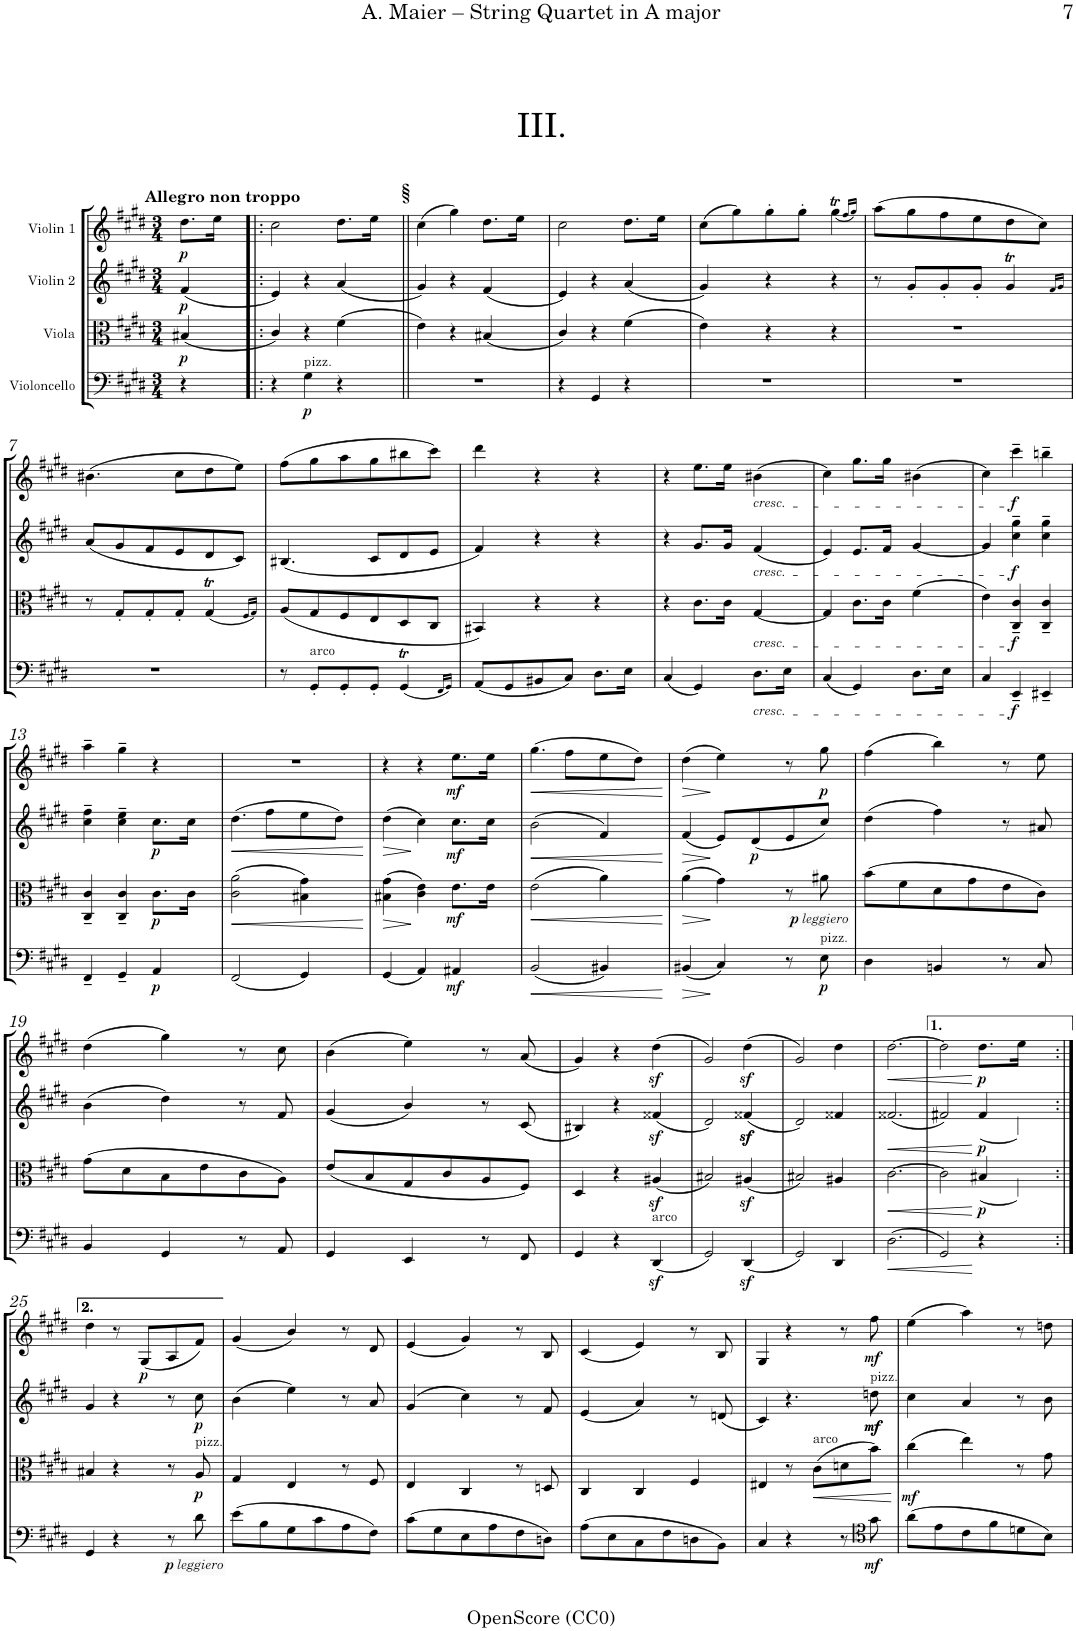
**kern	**dynam	**kern	**dynam	**kern	**dynam	**kern	**dynam
*part4	*part4	*part3	*part3	*part2	*part2	*part1	*part1
*staff4	*staff4	*staff3	*staff3	*staff2	*staff2	*staff1	*staff1
*I"Violoncello	*	*I"Viola	*	*I"Violin 2	*	*I"Violin 1	*
*I'Vc	*	*I'Vla	*	*I'Vln	*	*I'Vln	*
!!LO:PB:g=z
*clefF4	*	*clefC3	*	*clefG2	*	*clefG2	*
*k[f#c#g#d#]	*	*k[f#c#g#d#]	*	*k[f#c#g#d#]	*	*k[f#c#g#d#]	*
*M3/4	*	*M3/4	*	*M3/4	*	*M3/4	*
=1	=1	=1	=1	=1	=1	=1	=1
!	!	!	!	!	!	!LO:TX:a:t=III.	!
!	!	!	!	!	!	!LO:TX:a:B:t=Allegro non troppo	!
!	!	!	!LO:DY:b	!	!LO:DY:b	!	!LO:DY:b
4r	.	(4B#X/	p	(4f#/	p	8.dd#\L	p
.	.	.	.	.	.	16ee\Jk	.
=2!|:	=2!|:	=2!|:	=2!|:	=2!|:	=2!|:	=2!|:	=2!|:
4r	.	4c#/)	.	4e/)	.	2cc#\	.
!LO:TX:a:t=pizz.	!	!	!	!	!	!	!
!	!LO:DY:b	!	!	!	!	!	!
4G#\	p	4r	.	4r	.	.	.
4r	.	(4f#\	.	(4a/	.	8.dd#\L	.
.	.	.	.	.	.	16ee\Jk	.
=3||	=3||	=3||	=3||	=3||	=3||	=3||	=3||
2.r	.	4e\)	.	4g#/)	.	(4cc#\	.
.	.	4r	.	4r	.	4gg#\)	.
.	.	(4B#X/	.	(4f#/	.	8.dd#\L	.
.	.	.	.	.	.	16ee\Jk	.
=4	=4	=4	=4	=4	=4	=4	=4
4r	.	4c#/)	.	4e/)	.	2cc#\	.
4GG#/	.	4r	.	4r	.	.	.
4r	.	(4f#\	.	(4a/	.	8.dd#\L	.
.	.	.	.	.	.	16ee\Jk	.
=5	=5	=5	=5	=5	=5	=5	=5
2.r	.	4e\)	.	4g#/)	.	(8cc#\L	.
.	.	.	.	.	.	8gg#\)	.
.	.	4r	.	4r	.	8gg#'\	.
.	.	.	.	.	.	8gg#'\J	.
.	.	4r	.	4r	.	(<4gg#t\	.
.	.	.	.	.	.	16qff#/LL	.
.	.	.	.	.	.	16qgg#/JJ)	.
=6	=6	=6	=6	=6	=6	=6	=6
2.r	.	2.r	.	8r	.	(8aa\L	.
.	.	.	.	8g#'/L	.	8gg#\	.
.	.	.	.	8g#'/	.	8ff#\	.
.	.	.	.	8g#'/J	.	8ee\	.
.	.	.	.	4g#t/	.	8dd#\	.
.	.	.	.	.	.	8cc#\J)	.
.	.	.	.	16qf#/LL	.	.	.
.	.	.	.	16qg#/JJ	.	.	.
!!LO:LB:g=z
=7	=7	=7	=7	=7	=7	=7	=7
2.r	.	8r	.	(8a/L	.	(4.b#X\	.
.	.	8G#'/L	.	8g#/	.	.	.
.	.	8G#'/	.	8f#/	.	.	.
.	.	8G#'/J	.	8e/	.	8cc#\L	.
.	.	(<4G#t/	.	8d#/	.	8dd#\	.
.	.	.	.	8c#/J)	.	8ee\J)	.
.	.	16qF#/LL	.	.	.	.	.
.	.	16qG#/JJ)	.	.	.	.	.
=8	=8	=8	=8	=8	=8	=8	=8
8r	.	(8A/L	.	(4.B#X/	.	(8ff#\L	.
!LO:TX:a:t=arco	!	!	!	!	!	!	!
8GG#'/L	.	8G#/	.	.	.	8gg#\	.
8GG#'/	.	8F#/	.	.	.	8aa\	.
8GG#'/J	.	8E/	.	8c#/L	.	8gg#\	.
(<4GG#t/	.	8D#/	.	8d#/	.	8bb#X\	.
.	.	8C#/J	.	8e/J	.	8ccc#\J)	.
16qFF#/LL	.	.	.	.	.	.	.
16qGG#/JJ)	.	.	.	.	.	.	.
=9	=9	=9	=9	=9	=9	=9	=9
(8AA/L	.	4BB#X/)	.	4f#/)	.	4ddd#\	.
8GG#/	.	.	.	.	.	.	.
8BB#X/	.	4r	.	4r	.	4r	.
8C#/J)	.	.	.	.	.	.	.
8.D#\L	.	4r	.	4r	.	4r	.
16E\Jk	.	.	.	.	.	.	.
=10	=10	=10	=10	=10	=10	=10	=10
(4C#/	.	4r	.	4r	.	4r	.
4GG#/)	.	8.c#\L	.	8.g#/L	.	8.ee\L	.
.	.	16c#\Jk	.	16g#/Jk	.	16ee\Jk	.
!	!	!	!	!	!	!LO:TX:b:i:t=cresc.	!
!	!	!	!	!LO:TX:b:i:t=cresc.	!	!	!
!	!	!LO:TX:b:i:t=cresc.	!	!	!	!	!
!LO:TX:b:i:t=cresc.	!	!	!	!	!	!	!
8.D#\L	.	[4G#/	.	(4f#/	.	(4b#X\	.
16E\Jk	.	.	.	.	.	.	.
=11	=11	=11	=11	=11	=11	=11	=11
(4C#/	.	4G#/]	.	4e/)	.	4cc#\)	.
4GG#/)	.	8.c#\L	.	8.e/L	.	8.gg#\L	.
.	.	16c#\Jk	.	16f#/Jk	.	16gg#\Jk	.
8.D#\L	.	(4f#\	.	[4g#/	.	(4b#X\	.
16E\Jk	.	.	.	.	.	.	.
=12	=12	=12	=12	=12	=12	=12	=12
4C#/	.	4e\)	.	4g#/]	.	4cc#\)	.
!	!LO:DY:b	!	!LO:DY:b	!	!LO:DY:b	!	!LO:DY:b
4EE~/	f	4C#/~ 4c#/~	f	4cc#\~ 4gg#\~	f	4ccc#~\	f
4EE#X~/	.	4C#/~ 4c#/~	.	4cc#\~ 4gg#\~	.	4bbn~\	.
!!LO:LB:g=z
=13	=13	=13	=13	=13	=13	=13	=13
4FF#~/	.	4C#/~ 4c#/~	.	4cc#\~ 4ff#\~	.	4aa~\	.
4GG#~/	.	4C#/~ 4c#/~	.	4cc#\~ 4ee\~	.	4gg#;<~\	.
!	!LO:DY:b	!	!LO:DY:b	!	!LO:DY:b	!	!
4AA/	p	8.c#\L	p	8.cc#\L	p	4r	.
.	.	16c#\Jk	.	16cc#\Jk	.	.	.
=14	=14	=14	=14	=14	=14	=14	=14
!	!	!	!LO:HP:b	!	!LO:HP:b	!	!
(2FF#/	.	(2c#\ 2a\	<	(4.dd#\	<	2.r	.
.	.	.	.	8ff#\L	.	.	.
4GG#/)	.	4B#X\ 4g#\)	.	8ee\	.	.	.
.	.	.	.	8dd#\J)	.	.	.
.	.	.	[	.	[	.	.
=15	=15	=15	=15	=15	=15	=15	=15
!	!	!	!LO:HP:b	!	!LO:HP:b	!	!
(4GG#/	.	(4B#X\ 4g#\	>	(4dd#\	>	4r	.
4AA/)	.	4c#\ 4e\)	]	4cc#\)	]	4r;<	.
!	!LO:DY:b	!	!LO:DY:b	!	!LO:DY:b	!	!LO:DY:b
4AA#X/	mf	8.e\L	mf	8.cc#\L	mf	8.ee\L	mf
.	.	16e\Jk	.	16cc#\Jk	.	16ee\Jk	.
=16	=16	=16	=16	=16	=16	=16	=16
!	!LO:HP:b	!	!LO:HP:b	!	!LO:HP:b	!	!LO:HP:b
(2BB/	<	(2e\	<	(2b\	<	(4.gg#\	<
.	.	.	.	.	.	8ff#\L	.
4BB#X/)	.	4a\)	.	4f#/)	.	8ee\	.
.	.	.	.	.	.	8dd#\J)	.
.	[	.	[	.	[	.	[
=17	=17	=17	=17	=17	=17	=17	=17
!	!LO:HP:b	!	!LO:HP:b	!	!LO:HP:b	!	!LO:HP:b
(4BB#X/	>	(4a\	>	(4f#/	>	(4dd#\	>
4C#/)	]	4g#\)	]	8e/L)	]	4ee\)	]
!	!	!	!	!	!LO:DY:b	!	!
.	.	.	.	(8d#/	p	.	.
8r	.	8r	.	8e/	.	8r	.
!LO:TX:a:t=pizz.	!	!	!	!	!	!	!
!	!LO:DY:b	!	!LO:DY:b	!	!	!	!
!	!	!	!LO:DY:n=1:b	!	!	!	!LO:DY:b
8E\	p	8a#X\	p other-dynamics	8cc#/J)	.	8gg#\	p
=18	=18	=18	=18	=18	=18	=18	=18
4D#\	.	(8b\L	.	(4dd#\	.	(4ff#\	.
.	.	8f#\	.	.	.	.	.
4BBn/	.	8d#\	.	4ff#\)	.	4bb\)	.
.	.	8g#\	.	.	.	.	.
8r	.	8e\	.	8r	.	8r	.
8C#/	.	8c#\J)	.	8a#X/	.	8ee\	.
!!LO:LB:g=z
=19	=19	=19	=19	=19	=19	=19	=19
4BB/	.	(8g#\L	.	(4b\	.	(4dd#\	.
.	.	8d#\	.	.	.	.	.
4GG#/	.	8B\	.	4dd#\)	.	4gg#\)	.
.	.	8e\	.	.	.	.	.
8r	.	8c#\	.	8r	.	8r	.
8AA/	.	8A\J)	.	8f#/	.	8cc#\	.
=20	=20	=20	=20	=20	=20	=20	=20
4GG#/	.	(8e/L	.	(4g#/	.	(4b\	.
.	.	8B/	.	.	.	.	.
4EE/	.	8G#/	.	4b/)	.	4ee\)	.
.	.	8c#/	.	.	.	.	.
8r	.	8A/	.	8r	.	8r	.
8FF#/	.	8F#/J)	.	(8c#/	.	(8a/	.
=21	=21	=21	=21	=21	=21	=21	=21
4GG#/	.	4D#/	.	4B#X/)	.	4g#/)	.
4r	.	4r	.	4r	.	4r	.
!LO:TX:a:t=arco	!	!	!	!	!	!	!
(4DD#z</	.	(4A#Xz</	.	(4f##Xz</	.	(4dd#z<\	.
=22	=22	=22	=22	=22	=22	=22	=22
2GG#/)	.	2B#X/)	.	2d#/)	.	2g#/)	.
(4DD#z</	.	(4A#Xz</	.	(4f##Xz</	.	(4dd#z<\	.
=23	=23	=23	=23	=23	=23	=23	=23
2GG#/)	.	2B#X/)	.	2d#/)	.	2g#/)	.
4DD#/	.	4A#X/	.	4f##X/	.	4dd#\	.
=24	=24	=24	=24	=24	=24	=24	=24
!	!LO:HP:b	!	!LO:HP:b	!	!LO:HP:b	!	!LO:HP:b
(2.D#\	<	[2.c#\	<	(2.f##X/	<	[2.dd#\	<
=24X1	=24X1	=24X1	=24X1	=24X1	=24X1	=24X1	=24X1
*	*	*^	*	*^	*	*	*
2GG#/)	.	2c#\]	2ryy	.	2f#X/)	2ryy	.	2dd#\]	.
!	!	!	!	!LO:DY:n=1:b	!	!	!LO:DY:n=1:b	!	!LO:DY:n=1:b
4r	[	4B#X/	(<8.B#L	[ p	4f#/	(<8.f#L	[ p	8.dd#\L	[ p
.	.	.	16B#\Jk)	.	.	16f#\Jk)	.	16ee\Jk	.
*	*	*v	*v	*	*	*	*	*	*
*	*	*	*	*v	*v	*	*	*
!!LO:LB:g=z
=25:|!	=25:|!	=25:|!	=25:|!	=25:|!	=25:|!	=25:|!	=25:|!
4GG#/	.	4B#X/	.	4g#/	.	4dd#\	.
4r	.	4r	.	4r	.	8r	.
!	!	!	!	!	!	!	!LO:DY:b
.	.	.	.	.	.	(8G#/L	p
8r	.	8r	.	8r	.	8A/	.
!	!	!LO:TX:a:t=pizz.	!	!	!	!	!
!	!LO:DY:b	!	!	!	!	!	!
!	!LO:DY:n=1:b	!	!LO:DY:b	!	!LO:DY:b	!	!
8d#\	p other-dynamics	8A/	p	8cc#\	p	8f#/J)	.
=26	=26	=26	=26	=26	=26	=26	=26
(8e\L	.	4G#/	.	(4b\	.	(4g#/	.
8B\	.	.	.	.	.	.	.
8G#\	.	4E/	.	4ee\)	.	4b/)	.
8c#\	.	.	.	.	.	.	.
8A\	.	8r	.	8r	.	8r	.
8F#\J)	.	8F#/	.	8a/	.	8d#/	.
=27	=27	=27	=27	=27	=27	=27	=27
(8c#\L	.	4E/	.	(4g#/	.	(4e/	.
8G#\	.	.	.	.	.	.	.
8E\	.	4C#/	.	4cc#\)	.	4g#/)	.
8A\	.	.	.	.	.	.	.
8F#\	.	8r	.	8r	.	8r	.
8Dn\J)	.	8Dn/	.	8f#/	.	8B/	.
=28	=28	=28	=28	=28	=28	=28	=28
(8A\L	.	4C#/	.	(4e/	.	(4c#/	.
8E\	.	.	.	.	.	.	.
8C#\	.	4C#/	.	4a/)	.	4e/)	.
8F#\	.	.	.	.	.	.	.
8Dn\	.	4F#/	.	8r	.	8r	.
8BB\J)	.	.	.	(8dn/	.	8B/	.
=29	=29	=29	=29	=29	=29	=29	=29
4C#/	.	4E#X/	.	4c#/)	.	4G#/	.
4r	.	8r	.	4.r	.	4r	.
!	!	!LO:TX:a:t=arco	!	!	!	!	!
!	!	!	!LO:HP:b	!	!	!	!
.	.	(8c#\L	<	.	.	.	.
8r	.	8dn\	.	.	.	8r	.
*clefC4	*	*	*	*	*	*	*
!	!	!	!	!LO:TX:a:t=pizz.	!	!	!
!	!LO:DY:b	!	!	!	!LO:DY:b	!	!
!	!	!	!	!	!LO:DY:n=1:b	!	!LO:DY:b
8g#\	mf	8b\J)	.	8ddn\	mf mf	8ff#\	mf
.	.	.	[	.	.	.	.
=30	=30	=30	=30	=30	=30	=30	=30
!	!	!	!LO:DY:b	!	!	!	!
(8a\L	.	(4cc#\	mf	4cc#\	.	(4ee\	.
8e\	.	.	.	.	.	.	.
8c#\	.	4ee\)	.	4a/	.	4aa\)	.
8f#\	.	.	.	.	.	.	.
8dn\	.	8r	.	8r	.	8r	.
8B\J)	.	8g#\	.	8b\	.	8ddn\	.
=	=	=	=	=	=	=	=
*-	*-	*-	*-	*-	*-	*-	*-
